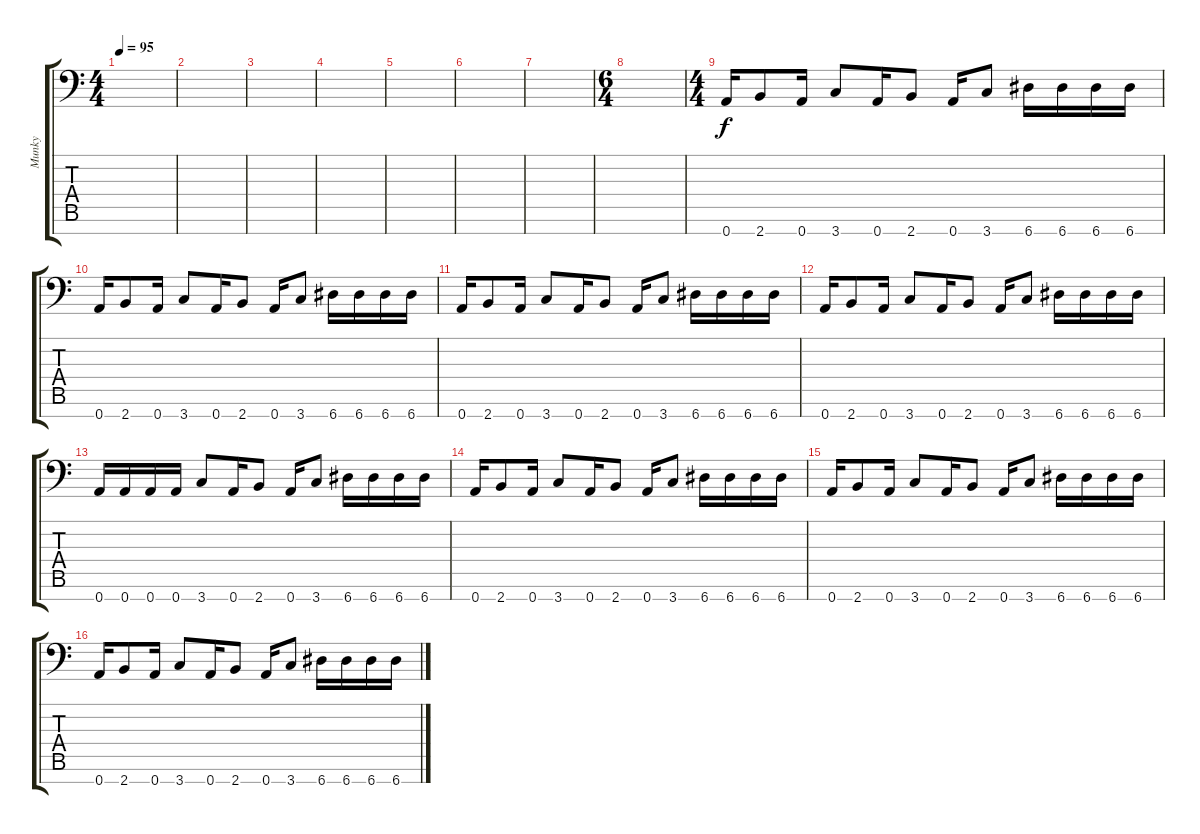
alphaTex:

\track ("Munky" "Munky") {instrument overdrivenguitar}
\staff {score tabs}
\tuning (E4 B3 G3 D3 A2 E2 A1) {hide}
\ts (4 4)
\tempo 95
\clef f4
\ks c
|
|
|
|
|
|
|
\ts (6 4)
|
\ts (4 4)
0.7.16 2.7.8 0.7.16 3.7.8 0.7.16 2.7.8 0.7.16 3.7.8 6.7.16 6.7.16 6.7.16 6.7.16 |
0.7.16 2.7.8 0.7.16 3.7.8 0.7.16 2.7.8 0.7.16 3.7.8 6.7.16 6.7.16 6.7.16 6.7.16 |
0.7.16 2.7.8 0.7.16 3.7.8 0.7.16 2.7.8 0.7.16 3.7.8 6.7.16 6.7.16 6.7.16 6.7.16 |
0.7.16 2.7.8 0.7.16 3.7.8 0.7.16 2.7.8 0.7.16 3.7.8 6.7.16 6.7.16 6.7.16 6.7.16 |
0.7.16 0.7.16 0.7.16 0.7.16 3.7.8 0.7.16 2.7.8 0.7.16 3.7.8 6.7.16 6.7.16 6.7.16 6.7.16 |
0.7.16 2.7.8 0.7.16 3.7.8 0.7.16 2.7.8 0.7.16 3.7.8 6.7.16 6.7.16 6.7.16 6.7.16 |
0.7.16 2.7.8 0.7.16 3.7.8 0.7.16 2.7.8 0.7.16 3.7.8 6.7.16 6.7.16 6.7.16 6.7.16 |
0.7.16 2.7.8 0.7.16 3.7.8 0.7.16 2.7.8 0.7.16 3.7.8 6.7.16 6.7.16 6.7.16 6.7.16
